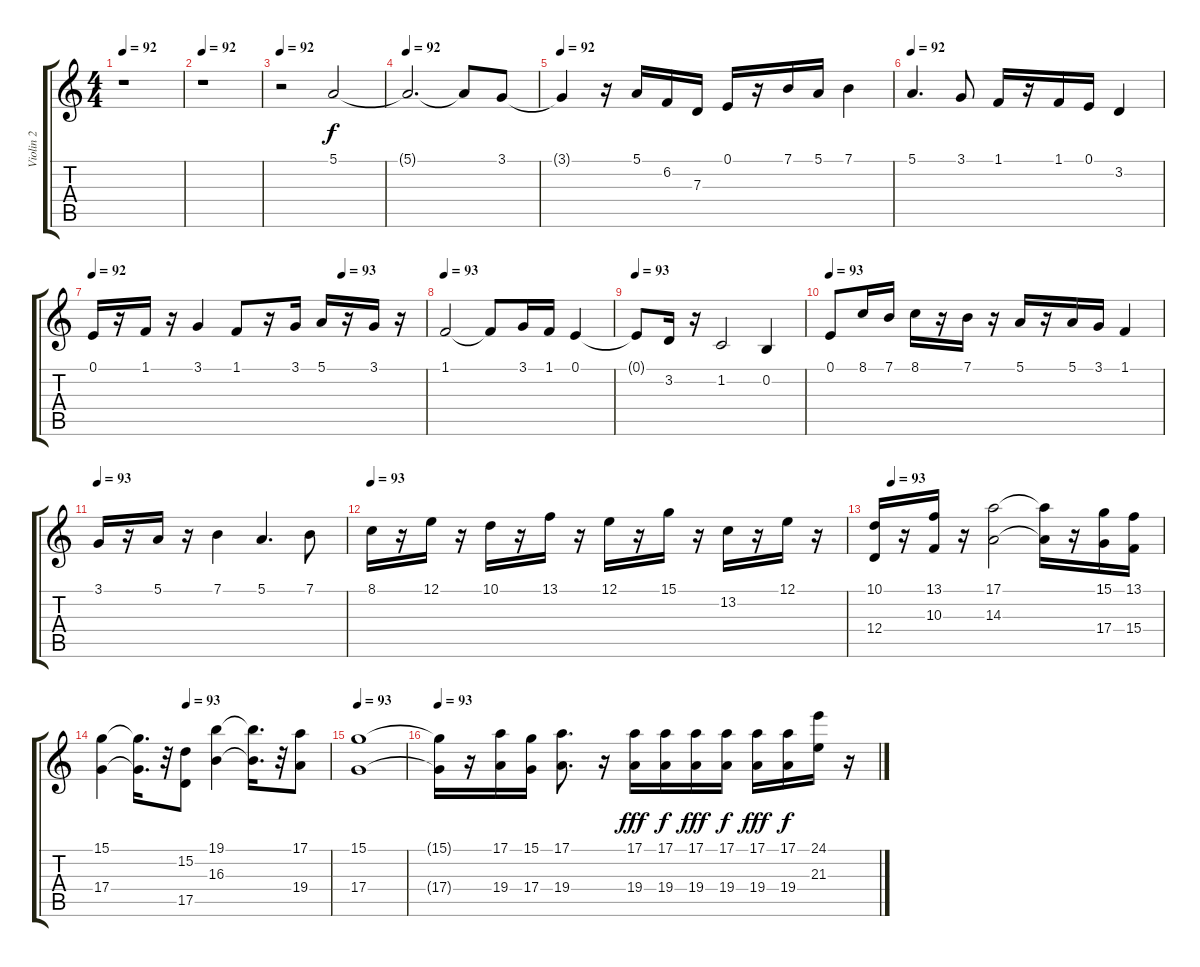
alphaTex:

\track ("Violin 2" "Violin 2") {instrument stringensemble1}
\staff {score tabs}
\tuning (E4 B3 G3 D3 A2 E2) {hide}
\ts (4 4)
\tempo 92
\clef g2
\ks c
r.1{dy f} |
\tempo 92
r.1 |
\tempo 92
r.2 5.1.2 |
\tempo 92
5.1{t}.2{d} 5.1{t}.8 3.1.8 |
\tempo 92
3.1{t}.4 r.16 5.1.16 6.2.16 7.3.16 0.1.16 r.16 7.1.16 5.1.16 7.1.4 |
\tempo 92
5.1.4{d} 3.1.8 1.1.16 r.16 1.1.16 0.1.16 3.2.4 |
\tempo 92
\tempo (93 0.75)
0.1.16 r.16 1.1.16 r.16 3.1.4 1.1.8 r.16 3.1.16 5.1.16 r.16 3.1.16 r.16 |
\tempo 93
1.1.2 1.1{t}.8 3.1.16 1.1.16 0.1.4 |
\tempo 93
0.1{t}.8 3.2.16 r.16 1.2.2 0.2.4 |
\tempo 93
0.1.8 8.1.16 7.1.16 8.1.16 r.16 7.1.16 r.16 5.1.16 r.16 5.1.16 3.1.16 1.1.4 |
\tempo 93
3.1.16 r.16 5.1.16 r.16 7.1.4 5.1.4{d} 7.1.8 |
\tempo 93
8.1.16 r.16 12.1.16 r.16 10.1.16 r.16 13.1.16 r.16 12.1.16 r.16 15.1.16 r.16 13.2.16 r.16 12.1.16 r.16 |
\tempo (93 0.0625)
(10.1 12.4).16 r.16 (13.1 10.3).16 r.16 (17.1 14.3).2 (17.1{t} 14.3{t}).16 r.16 (15.1 17.4).16 (13.1 15.4).16 |
\tempo (93 0.375)
(15.1 17.4).4 (15.1{t} 17.4{t}).16{d} r.32 (15.2 17.5).8 (19.1 16.3).4 (19.1{t} 16.3{t}).16{d} r.32 (17.1 19.4).8 |
\tempo 93
(15.1 17.4).1 |
\tempo 93
(15.1{t} 17.4{t}).16 r.16 (17.1 19.4).16 (15.1 17.4).16 (17.1 19.4).8{d} r.16 (17.1 19.4).16{dy fff} (17.1 19.4).16{dy f} (17.1 19.4).16{dy fff} (17.1 19.4).16{dy f} (17.1 19.4).16{dy fff} (17.1 19.4).16{dy f} (24.1 21.3).16 r.16
